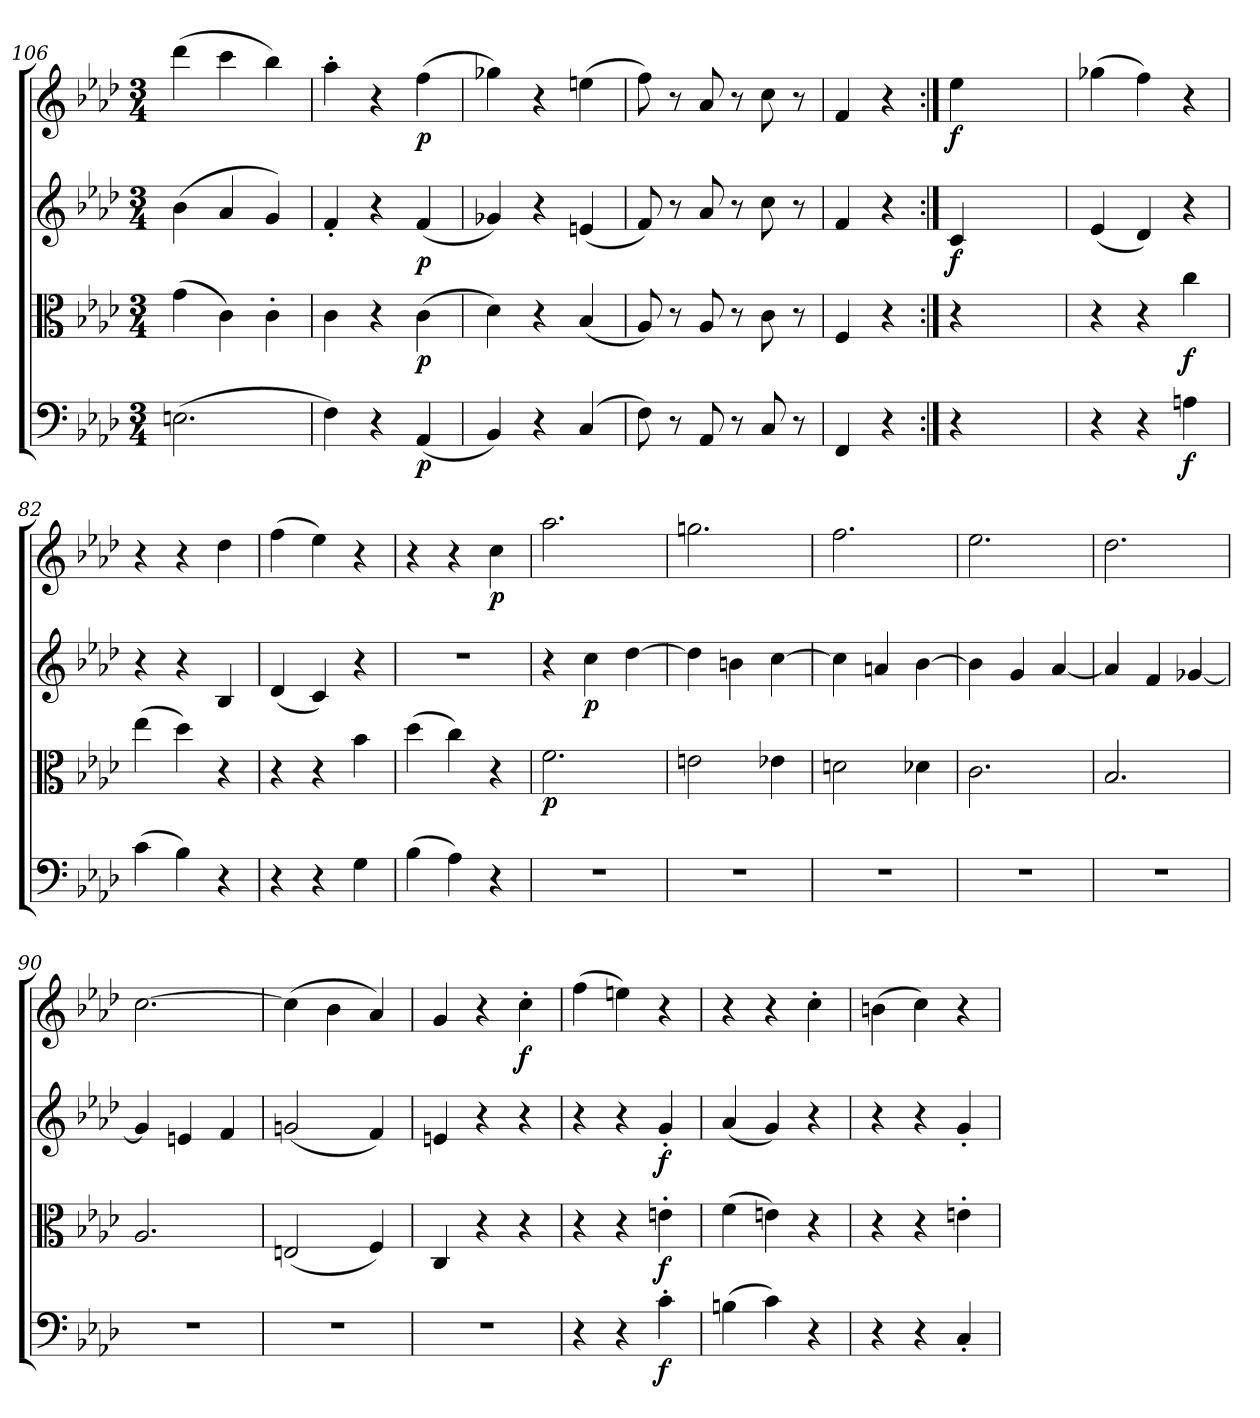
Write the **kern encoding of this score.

**kern	**dynam	**kern	**dynam	**kern	**dynam	**kern	**dynam
*part4	*part4	*part3	*part3	*part2	*part2	*part1	*part1
*staff4	*staff4	*staff3	*staff3	*staff2	*staff2	*staff1	*staff1
*clefF4	*	*clefC3	*	*clefG2	*	*clefG2	*
*k[b-e-a-d-]	*	*k[b-e-a-d-]	*	*k[b-e-a-d-]	*	*k[b-e-a-d-]	*
*f:	*	*f:	*	*f:	*	*f:	*
*M3/4	*	*M3/4	*	*M3/4	*	*M3/4	*
=106	=106	=106	=106	=106	=106	=106	=106
(2.En\	.	(4g\	.	(4b-\	.	(4ddd-\	.
.	.	4c\)	.	4a-/	.	4ccc\	.
.	.	4c'\	.	4g/)	.	4bb-\)	.
=107	=107	=107	=107	=107	=107	=107	=107
4F\)	.	4c\	.	4f'/	.	4aa-'\	.
4r	.	4r	.	4r	.	4r	.
(4AA-/	p	(4c\	p	(4f/	p	(4ff\	p
=108	=108	=108	=108	=108	=108	=108	=108
4BB-/)	.	4d-\)	.	4g-X/)	.	4gg-X\)	.
4r	.	4r	.	4r	.	4r	.
(4C/	.	(4B-/	.	(4en/	.	(4een\	.
=109	=109	=109	=109	=109	=109	=109	=109
8F\)	.	8A-/)	.	8f/)	.	8ff\)	.
8r	.	8r	.	8r	.	8r	.
8AA-/	.	8A-/	.	8a-/	.	8a-/	.
8r	.	8r	.	8r	.	8r	.
8C/	.	8c\	.	8cc\	.	8cc\	.
8r	.	8r	.	8r	.	8r	.
=110	=110	=110	=110	=110	=110	=110	=110
4FF/	.	4F/	.	4f/	.	4f/	.
4r	.	4r	.	4r	.	4r	.
=:|!	=:|!	=:|!	=:|!	=:|!	=:|!	=:|!	=:|!
4r	.	4r	.	4c/	f	4ee-\	f
2ryy	.	2ryy	.	2ryy	.	2ryy	.
=81	=81	=81	=81	=81	=81	=81	=81
4r	.	4r	.	(4e-/	.	(4gg-X\	.
4r	.	4r	.	4d-/)	.	4ff\)	.
4An\	f	4cc\	f	4r	.	4r	.
=82	=82	=82	=82	=82	=82	=82	=82
(4c\	.	(4ee-\	.	4r	.	4r	.
4B-\)	.	4dd-\)	.	4r	.	4r	.
4r	.	4r	.	4B-/	.	4dd-\	.
=83	=83	=83	=83	=83	=83	=83	=83
4r	.	4r	.	(4d-/	.	(4ff\	.
4r	.	4r	.	4c/)	.	4ee-\)	.
4G\	.	4b-\	.	4r	.	4r	.
=84	=84	=84	=84	=84	=84	=84	=84
(4B-\	.	(4dd-\	.	2.r	.	4r	.
4A-\)	.	4cc\)	.	.	.	4r	.
4r	.	4r	.	.	.	4cc\	p
=85	=85	=85	=85	=85	=85	=85	=85
2.r	.	2.f\	p	4r	.	2.aa-\	.
.	.	.	.	4cc\	p	.	.
.	.	.	.	[4dd-\	.	.	.
=86	=86	=86	=86	=86	=86	=86	=86
2.r	.	2en\	.	4dd-\]	.	2.ggn\	.
.	.	.	.	4bn\	.	.	.
.	.	4e-X\	.	[4cc\	.	.	.
=87	=87	=87	=87	=87	=87	=87	=87
2.r	.	2dn\	.	4cc\]	.	2.ff\	.
.	.	.	.	4an/	.	.	.
.	.	4d-X\	.	[4b-\	.	.	.
=88	=88	=88	=88	=88	=88	=88	=88
2.r	.	2.c\	.	4b-\]	.	2.ee-\	.
.	.	.	.	4g/	.	.	.
.	.	.	.	[4a-/	.	.	.
=89	=89	=89	=89	=89	=89	=89	=89
2.r	.	2.B-/	.	4a-/]	.	2.dd-\	.
.	.	.	.	4f/	.	.	.
.	.	.	.	[4g-X/	.	.	.
=90	=90	=90	=90	=90	=90	=90	=90
2.r	.	2.A-/	.	4g-/]	.	[2.cc\	.
.	.	.	.	4en/	.	.	.
.	.	.	.	4f/	.	.	.
=91	=91	=91	=91	=91	=91	=91	=91
2.r	.	(2En/	.	(2gn/	.	(4cc\]	.
.	.	.	.	.	.	4b-\	.
.	.	4F/)	.	4f/)	.	4a-/)	.
=92	=92	=92	=92	=92	=92	=92	=92
2.r	.	4C/	.	4en/	.	4g/	.
.	.	4r	.	4r	.	4r	.
.	.	4r	.	4r	.	4cc'\	f
=93	=93	=93	=93	=93	=93	=93	=93
4r	.	4r	.	4r	.	(4ff\	.
4r	.	4r	.	4r	.	4een\)	.
4c'\	f	4en'\	f	4g'/	f	4r	.
=94	=94	=94	=94	=94	=94	=94	=94
(4Bn\	.	(4f\	.	(4a-/	.	4r	.
4c\)	.	4en\)	.	4g/)	.	4r	.
4r	.	4r	.	4r	.	4cc'\	.
=95	=95	=95	=95	=95	=95	=95	=95
4r	.	4r	.	4r	.	(4bn\	.
4r	.	4r	.	4r	.	4cc\)	.
4C'/	.	4en'\	.	4g'/	.	4r	.
=	=	=	=	=	=	=	=
*-	*-	*-	*-	*-	*-	*-	*-
